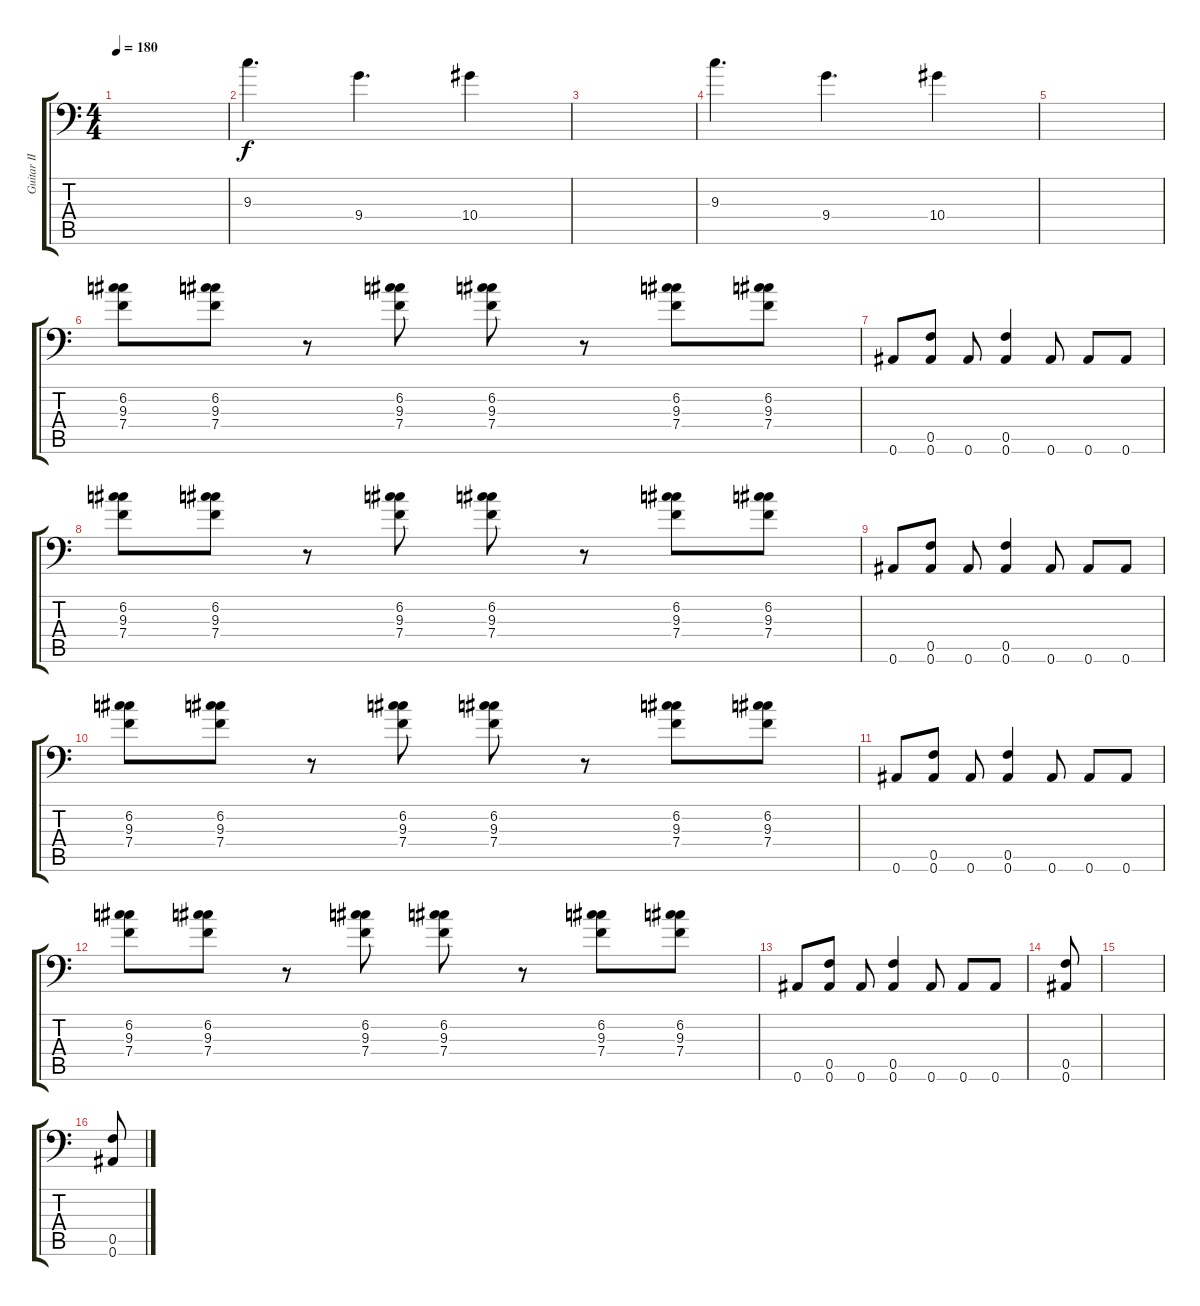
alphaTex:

\track ("Guitar II" "Guitar II") {instrument distortionguitar bank 255}
\staff {score tabs}
\tuning (C4 G3 Eb3 Bb2 F2 Bb1) {hide}
\ts (4 4)
\tempo 180
\clef f4
\ks c
|
9.3.4{d} 9.4.4{d} 10.4.4 |
|
9.3.4{d} 9.4.4{d} 10.4.4 |
|
(6.2 9.3 7.4).8 (6.2 9.3 7.4).8 r.8 (6.2 9.3 7.4).8 (6.2 9.3 7.4).8 r.8 (6.2 9.3 7.4).8 (6.2 9.3 7.4).8 |
0.6.8 (0.5 0.6).8 0.6.8 (0.5 0.6).4 0.6.8 0.6.8 0.6.8 |
(6.2 9.3 7.4).8 (6.2 9.3 7.4).8 r.8 (6.2 9.3 7.4).8 (6.2 9.3 7.4).8 r.8 (6.2 9.3 7.4).8 (6.2 9.3 7.4).8 |
0.6.8 (0.5 0.6).8 0.6.8 (0.5 0.6).4 0.6.8 0.6.8 0.6.8 |
(6.2 9.3 7.4).8 (6.2 9.3 7.4).8 r.8 (6.2 9.3 7.4).8 (6.2 9.3 7.4).8 r.8 (6.2 9.3 7.4).8 (6.2 9.3 7.4).8 |
0.6.8 (0.5 0.6).8 0.6.8 (0.5 0.6).4 0.6.8 0.6.8 0.6.8 |
(6.2 9.3 7.4).8 (6.2 9.3 7.4).8 r.8 (6.2 9.3 7.4).8 (6.2 9.3 7.4).8 r.8 (6.2 9.3 7.4).8 (6.2 9.3 7.4).8 |
0.6.8 (0.5 0.6).8 0.6.8 (0.5 0.6).4 0.6.8 0.6.8 0.6.8 |
(0.5 0.6).8 |
|
(0.5 0.6).8
